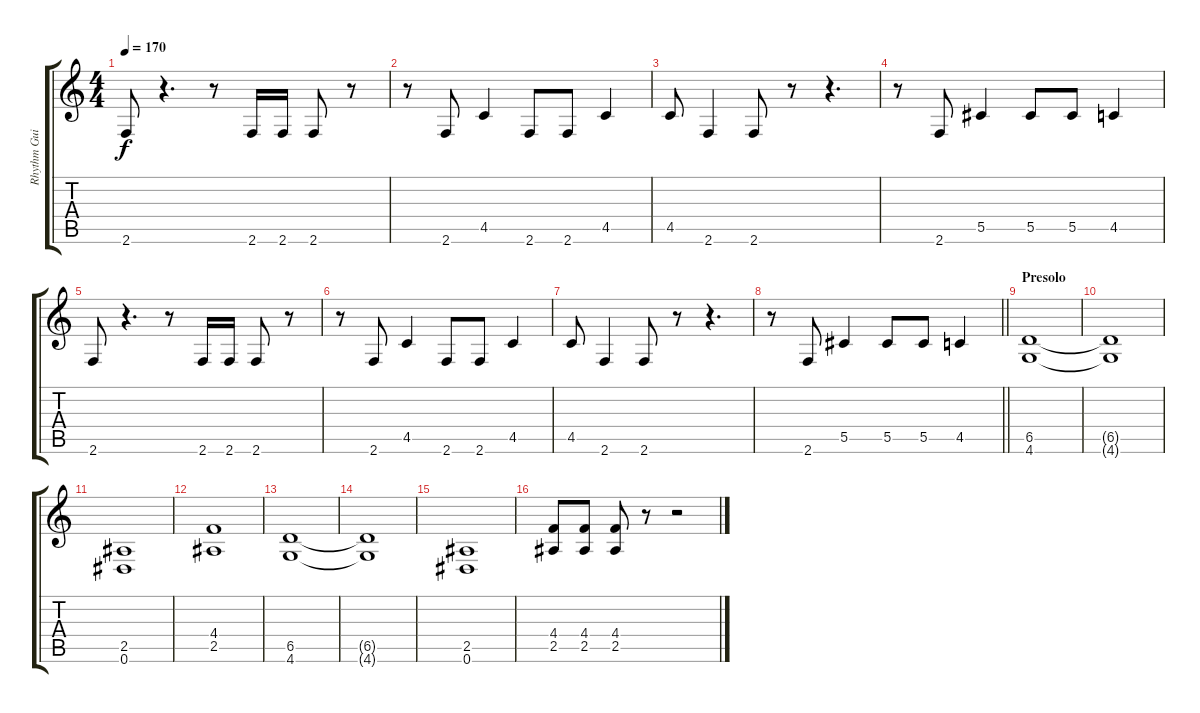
\track ("Rhythm Guitar" "Rhythm Gui") {instrument distortionguitar}
\staff {score tabs}
\tuning (Eb4 Bb3 Gb3 Db3 Ab2 Eb2) {hide}
\ts (4 4)
\tempo 170
\clef g2
\ks c
2.6.8{dy f} r.4{d} r.8 2.6.16 2.6.16 2.6.8 r.8 |
r.8 2.6.8 4.5.4 2.6.8 2.6.8 4.5.4 |
4.5.8 2.6.4 2.6.8 r.8 r.4{d} |
r.8 2.6.8 5.5.4 5.5.8 5.5.8 4.5.4 |
2.6.8 r.4{d} r.8 2.6.16 2.6.16 2.6.8 r.8 |
r.8 2.6.8 4.5.4 2.6.8 2.6.8 4.5.4 |
4.5.8 2.6.4 2.6.8 r.8 r.4{d} |
\barLineRight lightlight
r.8 2.6.8 5.5.4 5.5.8 5.5.8 4.5.4 |
\section ("" "Presolo")
(6.5 4.6).1 |
(6.5{t} 4.6{t}).1 |
(2.5 0.6).1 |
(4.4 2.5).1 |
(6.5 4.6).1 |
(6.5{t} 4.6{t}).1 |
(2.5 0.6).1 |
(4.4 2.5).8 (4.4 2.5).8 (4.4 2.5).8 r.8 r.2
